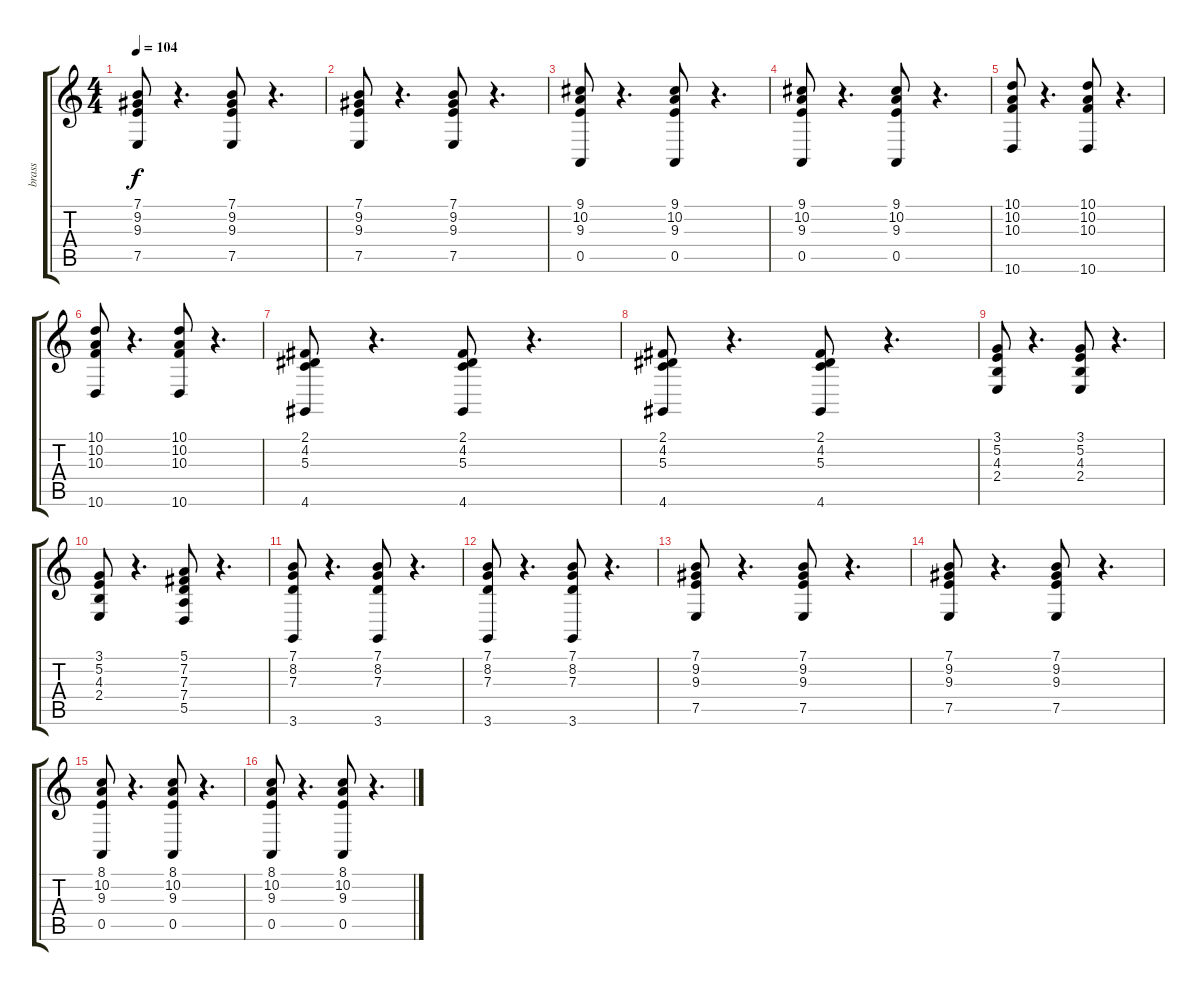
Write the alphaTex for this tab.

\track ("brass" "brass") {instrument stringensemble1}
\staff {score tabs}
\tuning (E4 B3 G3 D3 A2 E2) {hide}
\ts (4 4)
\tempo 104
\clef g2
\ks c
(7.1 9.2 9.3 7.5).8{dy f} r.4{d} (7.1 9.2 9.3 7.5).8 r.4{d} |
(7.1 9.2 9.3 7.5).8 r.4{d} (7.1 9.2 9.3 7.5).8 r.4{d} |
(9.1 10.2 9.3 0.5).8 r.4{d} (9.1 10.2 9.3 0.5).8 r.4{d} |
(9.1 10.2 9.3 0.5).8 r.4{d} (9.1 10.2 9.3 0.5).8 r.4{d} |
(10.1 10.2 10.3 10.6).8 r.4{d} (10.1 10.2 10.3 10.6).8 r.4{d} |
(10.1 10.2 10.3 10.6).8 r.4{d} (10.1 10.2 10.3 10.6).8 r.4{d} |
(2.1 4.2 5.3 4.6).8 r.4{d} (2.1 4.2 5.3 4.6).8 r.4{d} |
(2.1 4.2 5.3 4.6).8 r.4{d} (2.1 4.2 5.3 4.6).8 r.4{d} |
(3.1 5.2 4.3 2.4).8 r.4{d} (3.1 5.2 4.3 2.4).8 r.4{d} |
(3.1 5.2 4.3 2.4).8 r.4{d} (5.1 7.2 7.3 7.4 5.5).8 r.4{d} |
(7.1 8.2 7.3 3.6).8 r.4{d} (7.1 8.2 7.3 3.6).8 r.4{d} |
(7.1 8.2 7.3 3.6).8 r.4{d} (7.1 8.2 7.3 3.6).8 r.4{d} |
(7.1 9.2 9.3 7.5).8 r.4{d} (7.1 9.2 9.3 7.5).8 r.4{d} |
(7.1 9.2 9.3 7.5).8 r.4{d} (7.1 9.2 9.3 7.5).8 r.4{d} |
(8.1 10.2 9.3 0.5).8 r.4{d} (8.1 10.2 9.3 0.5).8 r.4{d} |
(8.1 10.2 9.3 0.5).8 r.4{d} (8.1 10.2 9.3 0.5).8 r.4{d}
